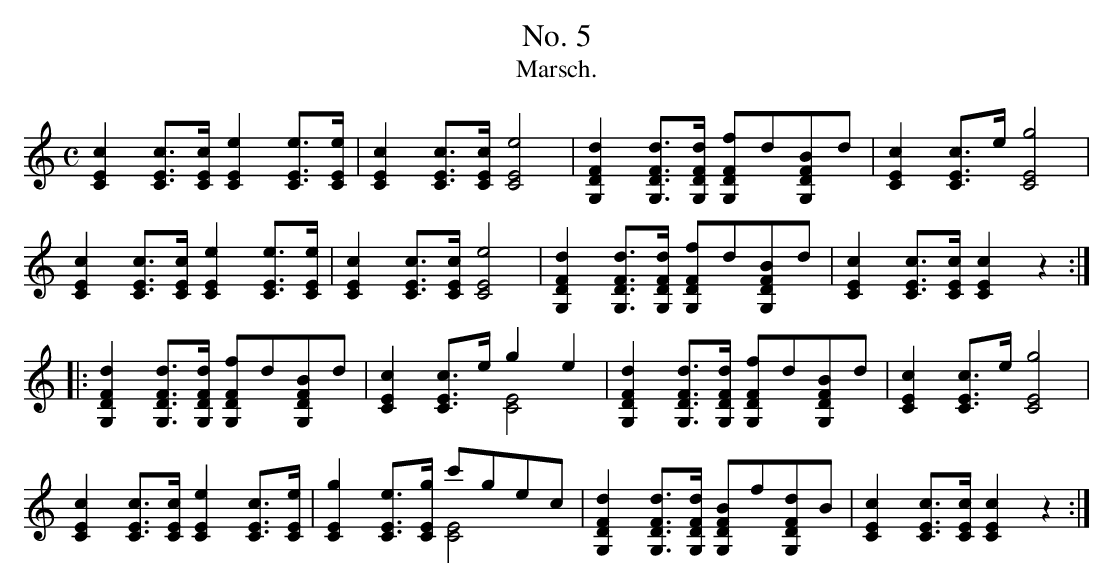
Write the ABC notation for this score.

X:1
T:No. 5
T:Marsch.
M:C
L:1/8
K:C
[CEc]2 [CEc]>[CEc] [CEe]2 [CEe]>[CEe] | [CEc]2 [CEc]>[CEc] [CEe]4 | [G,DFd]2 [G,DFd]>[G,DFd] [G,DFf]d[G,DFB]d | [CEc]2 [CEc]>e [CEg]4 |
[CEc]2 [CEc]>[CEc] [CEe]2 [CEe]>[CEe] | [CEc]2 [CEc]>[CEc] [CEe]4 | [G,DFd]2 [G,DFd]>[G,DFd] [G,DFf]d[G,DFB]d | [CEc]2 [CEc]>[CEc] [CEc]2 z2 :|
|:[G,DFd]2 [G,DFd]>[G,DFd] [G,DFf]d[G,DFB]d | [CEc]2 [CEc]>e g2 e2 & x4 [CE]4 | [G,DFd]2 [G,DFd]>[G,DFd] [G,DFf]d[G,DFB]d | [CEc]2 [CEc]>e [CEg]4 |
[CEc]2 [CEc]>[CEc] [CEe]2 [CEc]>[CEe] | [CEg]2 [CEe]>[CEg] c'gec & x4 [CE]4 | [G,DFd]2 [G,DFd]>[G,DFd] [G,DFB]f[G,DFd]B | [CEc]2 [CEc]>[CEc] [CEc]2 z2 :|
